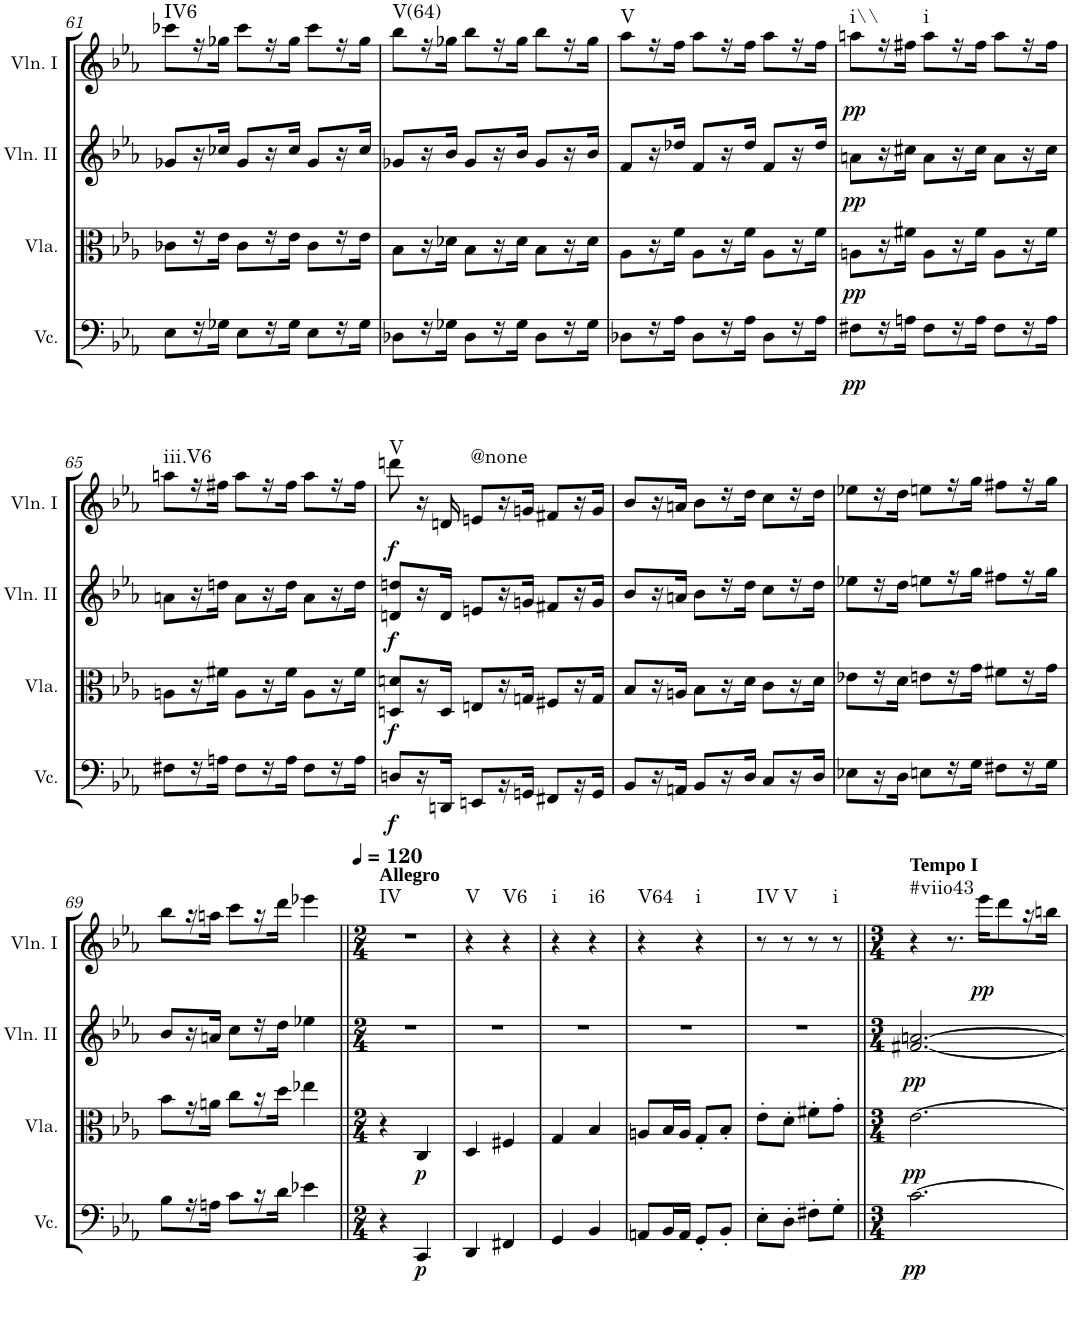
**kern	**dynam	**kern	**dynam	**kern	**dynam	**kern	**dynam	**harte
*part4	*part4	*part3	*part3	*part2	*part2	*part1	*part1	*part1
*staff4	*staff4	*staff3	*staff3	*staff2	*staff2	*staff1	*staff1	*
*I"Violoncello	*	*I"Viola	*	*I"Violin II	*	*I"Violin I	*	*
*I'Vc.	*	*I'Vla.	*	*I'Vln. II	*	*I'Vln. I	*	*
!!LO:PB:g=z
*clefF4	*	*clefC3	*	*clefG2	*	*clefG2	*	*
*k[b-e-a-]	*	*k[b-e-a-]	*	*k[b-e-a-]	*	*k[b-e-a-]	*	*
*E-:	*	*E-:	*	*E-:	*	*E-:	*	*
*M3/4	*	*M3/4	*	*M3/4	*	*M3/4	*	*
=61	=61	=61	=61	=61	=61	=61	=61	=61
!	!	!	!	!	!	!	!	!LO:H:kt=IV6
8E-\L	.	8c-X\L	.	8g-X/L	.	8ccc-X\L	.	N
16r	.	16r	.	16r	.	16r	.	.
16G-X\JJ	.	16e-\JJ	.	16cc-X/JJ	.	16gg-X\JJ	.	.
8E-\L	.	8c-\L	.	8g-/L	.	8ccc-\L	.	.
16r	.	16r	.	16r	.	16r	.	.
16G-\JJ	.	16e-\JJ	.	16cc-/JJ	.	16gg-\JJ	.	.
8E-\L	.	8c-\L	.	8g-/L	.	8ccc-\L	.	.
16r	.	16r	.	16r	.	16r	.	.
16G-\JJ	.	16e-\JJ	.	16cc-/JJ	.	16gg-\JJ	.	.
=62	=62	=62	=62	=62	=62	=62	=62	=62
!	!	!	!	!	!	!	!	!LO:H:kt=V(64)
8D-X\L	.	8B-\L	.	8g-X/L	.	8bb-\L	.	N
16r	.	16r	.	16r	.	16r	.	.
16G-X\JJ	.	16d-X\JJ	.	16b-/JJ	.	16gg-X\JJ	.	.
8D-\L	.	8B-\L	.	8g-/L	.	8bb-\L	.	.
16r	.	16r	.	16r	.	16r	.	.
16G-\JJ	.	16d-\JJ	.	16b-/JJ	.	16gg-\JJ	.	.
8D-\L	.	8B-\L	.	8g-/L	.	8bb-\L	.	.
16r	.	16r	.	16r	.	16r	.	.
16G-\JJ	.	16d-\JJ	.	16b-/JJ	.	16gg-\JJ	.	.
=63	=63	=63	=63	=63	=63	=63	=63	=63
!	!	!	!	!	!	!	!	!LO:H:kt=V
8D-X\L	.	8A-\L	.	8f/L	.	8aa-\L	.	N
16r	.	16r	.	16r	.	16r	.	.
16A-\JJ	.	16f\JJ	.	16dd-X/JJ	.	16ff\JJ	.	.
8D-\L	.	8A-\L	.	8f/L	.	8aa-\L	.	.
16r	.	16r	.	16r	.	16r	.	.
16A-\JJ	.	16f\JJ	.	16dd-/JJ	.	16ff\JJ	.	.
8D-\L	.	8A-\L	.	8f/L	.	8aa-\L	.	.
16r	.	16r	.	16r	.	16r	.	.
16A-\JJ	.	16f\JJ	.	16dd-/JJ	.	16ff\JJ	.	.
=64	=64	=64	=64	=64	=64	=64	=64	=64
!	!LO:DY:b	!	!LO:DY:b	!	!LO:DY:b	!	!LO:DY:b	!LO:H:kt=i\\
8F#X\L	pp	8An\L	pp	8an\L	pp	8aan\L	pp	N
16r	.	16r	.	16r	.	16r	.	.
16An\JJ	.	16f#X\JJ	.	16cc#X\JJ	.	16ff#X\JJ	.	.
!	!	!	!	!	!	!	!	!LO:H:kt=i
8F#\L	.	8A\L	.	8a\L	.	8aa\L	.	N
16r	.	16r	.	16r	.	16r	.	.
16A\JJ	.	16f#\JJ	.	16cc#\JJ	.	16ff#\JJ	.	.
8F#\L	.	8A\L	.	8a\L	.	8aa\L	.	.
16r	.	16r	.	16r	.	16r	.	.
16A\JJ	.	16f#\JJ	.	16cc#\JJ	.	16ff#\JJ	.	.
!!LO:LB:g=z
=65	=65	=65	=65	=65	=65	=65	=65	=65
!	!	!	!	!	!	!	!	!LO:H:kt=iii.V6
8F#X\L	.	8An\L	.	8an\L	.	8aan\L	.	N
16r	.	16r	.	16r	.	16r	.	.
16An\JJ	.	16f#X\JJ	.	16ddn\JJ	.	16ff#X\JJ	.	.
8F#\L	.	8A\L	.	8a\L	.	8aa\L	.	.
16r	.	16r	.	16r	.	16r	.	.
16A\JJ	.	16f#\JJ	.	16dd\JJ	.	16ff#\JJ	.	.
8F#\L	.	8A\L	.	8a\L	.	8aa\L	.	.
16r	.	16r	.	16r	.	16r	.	.
16A\JJ	.	16f#\JJ	.	16dd\JJ	.	16ff#\JJ	.	.
=66	=66	=66	=66	=66	=66	=66	=66	=66
!	!LO:DY:b	!	!LO:DY:b	!	!LO:DY:b	!	!LO:DY:b	!LO:H:kt=V
8Dn/L	f	8Dn/ 8dn/L	f	8dn/ 8ddn/L	f	8dddn\	f	N
16r	.	16r	.	16r	.	16r	.	.
16DDn/JJ	.	16D/JJ	.	16d/JJ	.	16dn/	.	.
!	!	!	!	!	!	!	!	!LO:H:kt=@none
8EEn/L	.	8En/L	.	8en/L	.	8en/L	.	N
16r	.	16r	.	16r	.	16r	.	.
16GGn/JJ	.	16Gn/JJ	.	16gn/JJ	.	16gn/JJ	.	.
8FF#X/L	.	8F#X/L	.	8f#X/L	.	8f#X/L	.	.
16r	.	16r	.	16r	.	16r	.	.
16GG/JJ	.	16G/JJ	.	16g/JJ	.	16g/JJ	.	.
=67	=67	=67	=67	=67	=67	=67	=67	=67
8BB-/L	.	8B-/L	.	8b-/L	.	8b-/L	.	.
16r	.	16r	.	16r	.	16r	.	.
16AAn/JJ	.	16An/JJ	.	16an/JJ	.	16an/JJ	.	.
8BB-/L	.	8B-\L	.	8b-\L	.	8b-\L	.	.
16r	.	16r	.	16r	.	16r	.	.
16D/JJ	.	16d\JJ	.	16dd\JJ	.	16dd\JJ	.	.
8C/L	.	8c\L	.	8cc\L	.	8cc\L	.	.
16r	.	16r	.	16r	.	16r	.	.
16D/JJ	.	16d\JJ	.	16dd\JJ	.	16dd\JJ	.	.
=68	=68	=68	=68	=68	=68	=68	=68	=68
8E-X\L	.	8e-X\L	.	8ee-X\L	.	8ee-X\L	.	.
16r	.	16r	.	16r	.	16r	.	.
16D\JJ	.	16d\JJ	.	16dd\JJ	.	16dd\JJ	.	.
8En\L	.	8en\L	.	8een\L	.	8een\L	.	.
16r	.	16r	.	16r	.	16r	.	.
16G\JJ	.	16g\JJ	.	16gg\JJ	.	16gg\JJ	.	.
8F#X\L	.	8f#X\L	.	8ff#X\L	.	8ff#X\L	.	.
16r	.	16r	.	16r	.	16r	.	.
16G\JJ	.	16g\JJ	.	16gg\JJ	.	16gg\JJ	.	.
!!LO:LB:g=z
=69	=69	=69	=69	=69	=69	=69	=69	=69
8B-\L	.	8b-\L	.	8b-/L	.	8bb-\L	.	.
16r	.	16r	.	16r	.	16r	.	.
16An\JJ	.	16an\JJ	.	16an/JJ	.	16aan\JJ	.	.
8c\L	.	8cc\L	.	8cc\L	.	8ccc\L	.	.
16r	.	16r	.	16r	.	16r	.	.
16d\JJ	.	16dd\JJ	.	16dd\JJ	.	16ddd\JJ	.	.
4e-X\	.	4ee-X\	.	4ee-X\	.	4eee-X\	.	.
=70||	=70||	=70||	=70||	=70||	=70||	=70||	=70||	=70||
*M2/4	*	*M2/4	*	*M2/4	*	*M2/4	*	*
*	*	*	*	*	*	*MM120	*	*
!	!	!	!	!	!	!LO:TX:a:B:t=Allegro	!	!LO:H:kt=IV
4r	.	4r	.	2r	.	2r	.	N
!	!LO:DY:b	!	!	!	!	!	!	!
!	!LO:DY:n=1:a	!	!	!	!	!	!	!
4CC/	p p	4C/	.	.	.	.	.	.
=71	=71	=71	=71	=71	=71	=71	=71	=71
!	!	!	!	!	!	!	!	!LO:H:kt=V
4DD/	.	4D/	.	2r	.	4r	.	N
!	!	!	!	!	!	!	!	!LO:H:kt=V6
4FF#X/	.	4F#X/	.	.	.	4r	.	N
=72	=72	=72	=72	=72	=72	=72	=72	=72
!	!	!	!	!	!	!	!	!LO:H:kt=i
4GG/	.	4G/	.	2r	.	4r	.	N
!	!	!	!	!	!	!	!	!LO:H:kt=i6
4BB-/	.	4B-/	.	.	.	4r	.	N
=73	=73	=73	=73	=73	=73	=73	=73	=73
!	!	!	!	!	!	!	!	!LO:H:kt=V64
8AAn/L	.	8An/L	.	2r	.	4r	.	N
16BB-/L	.	16B-/L	.	.	.	.	.	.
16AA/JJ	.	16A/JJ	.	.	.	.	.	.
!	!	!	!	!	!	!	!	!LO:H:kt=i
8GG'/L	.	8G'/L	.	.	.	4r	.	N
8BB-'/J	.	8B-'/J	.	.	.	.	.	.
=74	=74	=74	=74	=74	=74	=74	=74	=74
!	!	!	!	!	!	!	!	!LO:H:kt=IV
8E-'\L	.	8e-'\L	.	2r	.	8r	.	N
!	!	!	!	!	!	!	!	!LO:H:kt=V
8D'\J	.	8d'\J	.	.	.	8r	.	N
8F#X'\L	.	8f#X'\L	.	.	.	8r	.	.
!	!	!	!	!	!	!	!	!LO:H:kt=i
8G'\J	.	8g'\J	.	.	.	8r	.	N
=75||	=75||	=75||	=75||	=75||	=75||	=75||	=75||	=75||
*M3/4	*	*M3/4	*	*M3/4	*	*M3/4	*	*
!	!	!	!	!	!	!LO:TX:a:B:t=Tempo I	!	!
!	!LO:DY:b	!	!LO:DY:b	!	!LO:DY:b	!	!	!LO:H:kt=#viio43
[2.c\	pp	[2.e-\	pp	[2.f#X/ [2.an/	pp	4r	.	N
.	.	.	.	.	.	8.r	.	.
!	!	!	!	!	!	!	!LO:DY:b	!
.	.	.	.	.	.	16eee-\KL	pp	.
.	.	.	.	.	.	8ddd\	.	.
.	.	.	.	.	.	16r	.	.
.	.	.	.	.	.	16bbn\JJ	.	.
=	=	=	=	=	=	=	=	=
*-	*-	*-	*-	*-	*-	*-	*-	*-
